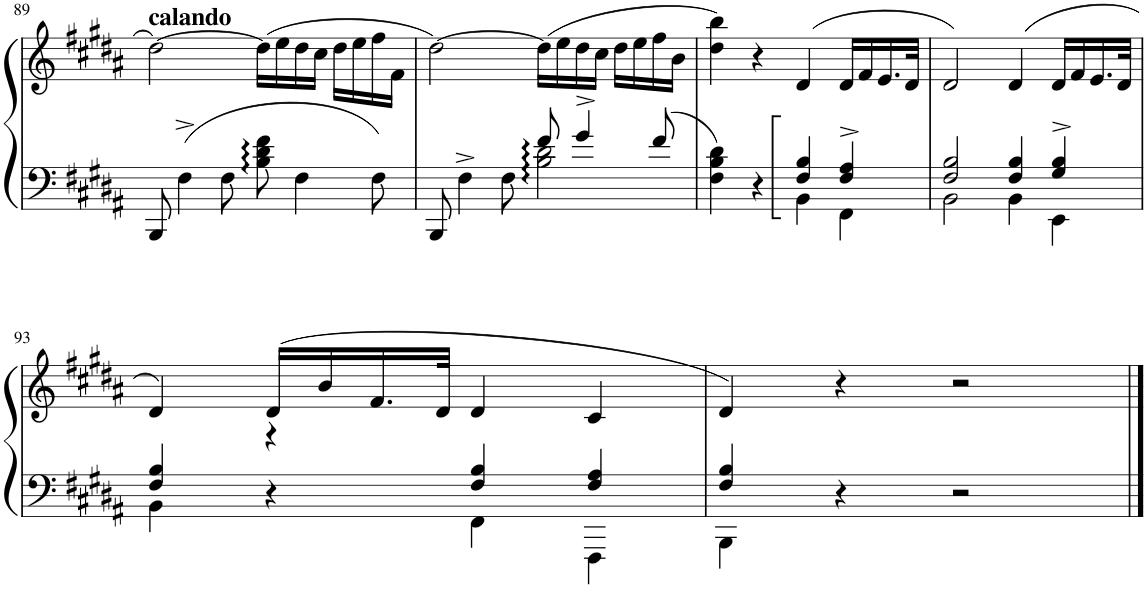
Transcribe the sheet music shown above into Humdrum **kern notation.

**kern	**kern
*part1	*part1
*staff2	*staff1
*I"Piano	*
*I'Pno	*
!!LO:PB:g=z
*clefF4	*clefG2
*k[f#c#g#d#a#]	*k[f#c#g#d#a#]
*M4/4	*M4/4
*met(c)	*met(c)
=89	=89
!	!LO:TX:a:B:t=calando
8BBB/	[2dd#\
4F#^\	.
8F#\	.
8B\' 8d#\' 8f#\'	(16dd#\LL]
.	16ee\
4F#\	16dd#\
.	16cc#\JJ
.	16dd#\LL
.	16ee\
8F#\	16ff#\
.	16f#\JJ
=90	=90
*^	*
8BBB/	2ryy	[2dd#\)
4F#^\	.	.
8F#\	.	.
8f#/	2B\ 2d#\	(16dd#\LL]
.	.	16ee\
4g#^/	.	16dd#\
.	.	16cc#\JJ
.	.	16dd#\LL
.	.	16ee\
8f#/	.	16ff#\
.	.	16b\JJ
=91	=91	=91
2ryy	4F#\ 4B\ 4d#\	4dd#\ 4bb\)
.	4r	4r
4F#/ 4B/	4BB\	(4d#/
4F#/^ 4A#/^	4FF#\	16d#/LL
.	.	16f#/
.	.	16.e/
.	.	32d#/JJk
=92	=92	=92
2F#/ 2B/	2BB\	2d#/)
4F#/ 4B/	4BB\	(4d#/
4G#/^ 4B/^	4EE\	16d#/LL
.	.	16f#/
.	.	16.e/
.	.	32d#/JJk
!!LO:LB:g=z
=93	=93	=93
*	*	*^
4F#/ 4B/	4BB\	4d#/)	4ryy
4ryy	4r	(16d#/LL	4r
.	.	16b/	.
.	.	16.f#/	.
.	.	32d#/JJk	.
4F#/ 4B/	4FF#\	4d#/	2ryy
4F#/ 4A#/	4FFF#\	4c#/	.
*	*	*v	*v
=94	=94	=94
4F#/ 4B/	4BBB\	4d#/)
2.ryy	4r	4r
.	2r	2r
*v	*v	*
==	==
*-	*-
